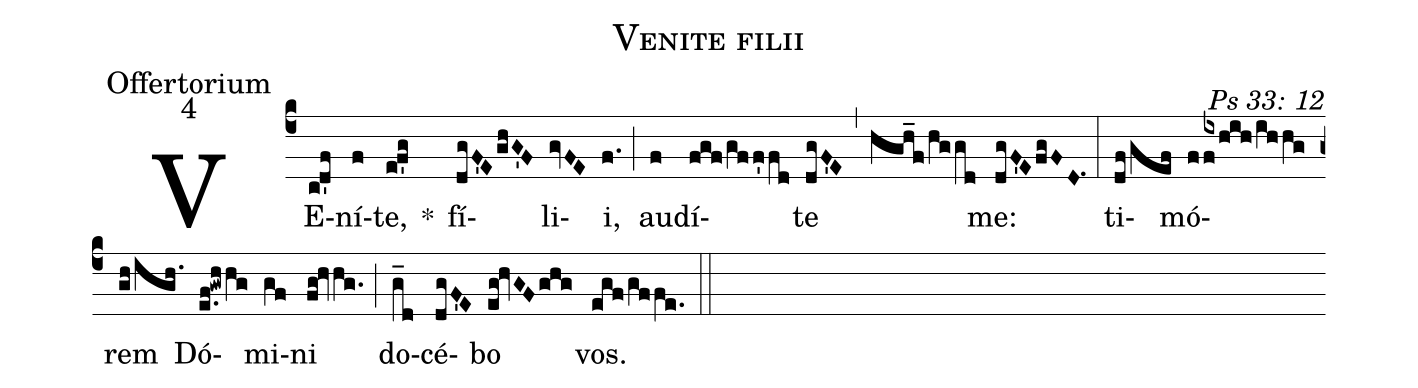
name: Venite filii;
office-part: Offertorium;
mode: 4;
commentary: Ps 33: 12;
%%
(c4) VE(cd'f)ní(f)te,(ef'g) *() fí(dgF'EghG'F)li(gvFE)i,(f.) (;) au(f)dí(fgf/gff'fd)te(dgF'E) (,) (hgh_fhggd) me:(dgF'EfgFD.1) (:)
ti(df/gef)mó(f/[1]{ix}f/hih/ihhg)rem(gh/igh.) Dó(e.f!gwhhg)mi(gf)ni(fg!hvhg.) (;) do(g_d)cé(dgF'E)bo(eg!hvGFghg) vos.(egf/gffe.) (::)
